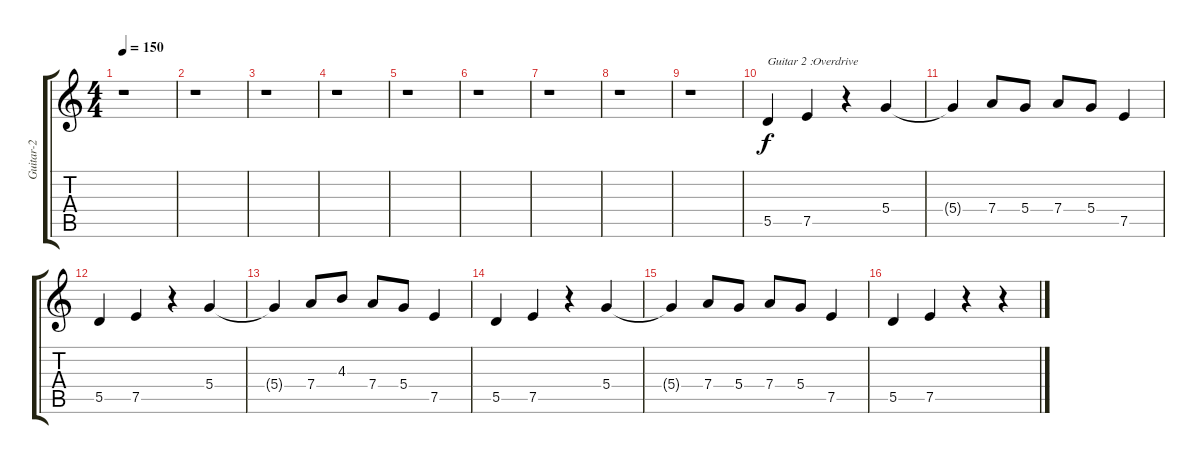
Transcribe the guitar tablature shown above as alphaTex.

\track ("Guitar-2" "Guitar-2") {instrument distortionguitar}
\staff {score tabs}
\tuning (E4 B3 G3 D3 A2 E2) {hide}
\ts (4 4)
\tempo 150
\clef g2
\ks c
r.1{dy f instrument distortionguitar} |
r.1 |
r.1 |
r.1 |
r.1 |
r.1 |
r.1 |
r.1 |
r.1 |
5.5.4{txt "Guitar 2 :Overdrive"} 7.5.4 r.4 5.4.4 |
5.4{t}.4 7.4.8 5.4.8 7.4.8 5.4.8 7.5.4 |
5.5.4 7.5.4 r.4 5.4.4 |
5.4{t}.4 7.4.8 4.3.8 7.4.8 5.4.8 7.5.4 |
5.5.4 7.5.4 r.4 5.4.4 |
5.4{t}.4 7.4.8 5.4.8 7.4.8 5.4.8 7.5.4 |
5.5.4 7.5.4 r.4 r.4
